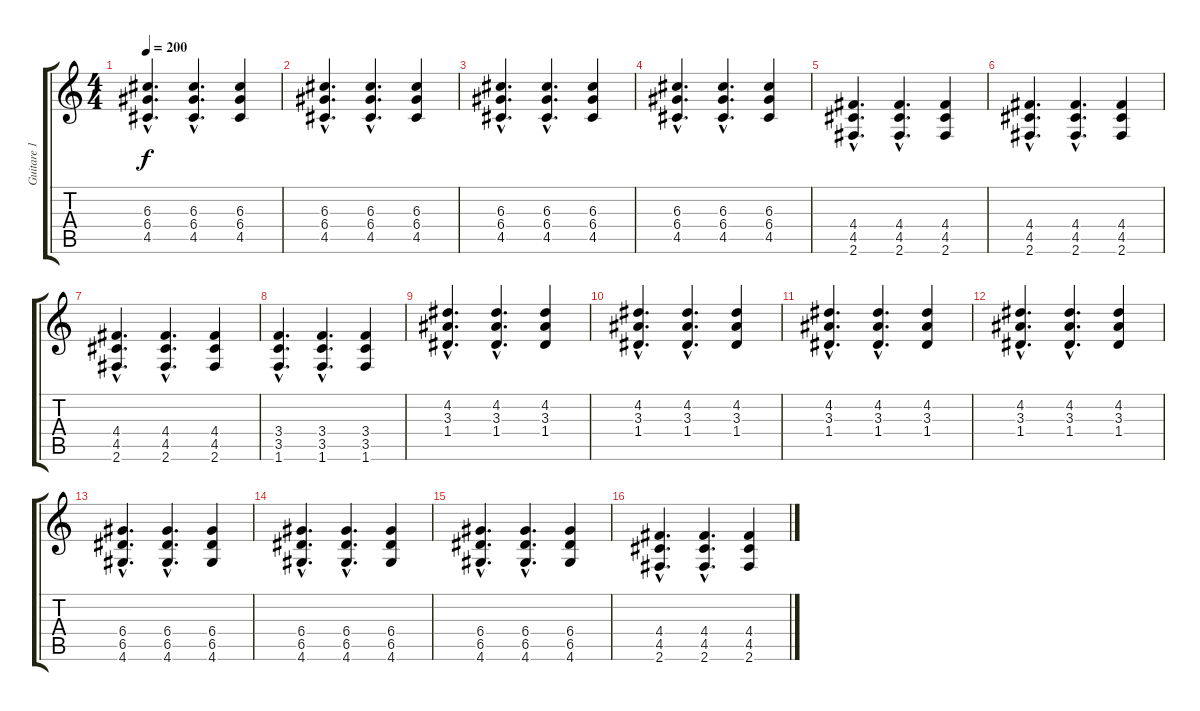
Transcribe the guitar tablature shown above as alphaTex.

\track ("Guitare 1" "Guitare 1") {instrument distortionguitar}
\staff {score tabs}
\tuning (E4 B3 G3 D3 A2 E2) {hide}
\ts (4 4)
\tempo 200
\clef g2
\ks c
(6.3{hac} 6.4{hac} 4.5{hac}).4{d dy f instrument distortionguitar} (6.3{hac} 6.4{hac} 4.5{hac}).4{d} (6.3 6.4 4.5).4 |
(6.3{hac} 6.4{hac} 4.5{hac}).4{d} (6.3{hac} 6.4{hac} 4.5{hac}).4{d} (6.3 6.4 4.5).4 |
(6.3{hac} 6.4{hac} 4.5{hac}).4{d} (6.3{hac} 6.4{hac} 4.5{hac}).4{d} (6.3 6.4 4.5).4 |
(6.3{hac} 6.4{hac} 4.5{hac}).4{d} (6.3{hac} 6.4{hac} 4.5{hac}).4{d} (6.3 6.4 4.5).4 |
(4.4{hac} 4.5{hac} 2.6{hac}).4{d} (4.4{hac} 4.5{hac} 2.6{hac}).4{d} (4.4 4.5 2.6).4 |
(4.4{hac} 4.5{hac} 2.6{hac}).4{d} (4.4{hac} 4.5{hac} 2.6{hac}).4{d} (4.4 4.5 2.6).4 |
(4.4{hac} 4.5{hac} 2.6{hac}).4{d} (4.4{hac} 4.5{hac} 2.6{hac}).4{d} (4.4 4.5 2.6).4 |
(3.4{hac} 3.5{hac} 1.6{hac}).4{d} (3.4{hac} 3.5{hac} 1.6{hac}).4{d} (3.4 3.5 1.6).4 |
(4.2{hac} 3.3{hac} 1.4{hac}).4{d} (4.2{hac} 3.3{hac} 1.4{hac}).4{d} (4.2 3.3 1.4).4 |
(4.2{hac} 3.3{hac} 1.4{hac}).4{d} (4.2{hac} 3.3{hac} 1.4{hac}).4{d} (4.2 3.3 1.4).4 |
(4.2{hac} 3.3{hac} 1.4{hac}).4{d} (4.2{hac} 3.3{hac} 1.4{hac}).4{d} (4.2 3.3 1.4).4 |
(4.2{hac} 3.3{hac} 1.4{hac}).4{d} (4.2{hac} 3.3{hac} 1.4{hac}).4{d} (4.2 3.3 1.4).4 |
(6.4{hac} 6.5{hac} 4.6{hac}).4{d} (6.4{hac} 6.5{hac} 4.6{hac}).4{d} (6.4 6.5 4.6).4 |
(6.4{hac} 6.5{hac} 4.6{hac}).4{d} (6.4{hac} 6.5{hac} 4.6{hac}).4{d} (6.4 6.5 4.6).4 |
(6.4{hac} 6.5{hac} 4.6{hac}).4{d} (6.4{hac} 6.5{hac} 4.6{hac}).4{d} (6.4 6.5 4.6).4 |
(4.4{hac} 4.5{hac} 2.6{hac}).4{d} (4.4{hac} 4.5{hac} 2.6{hac}).4{d} (4.4 4.5 2.6).4
